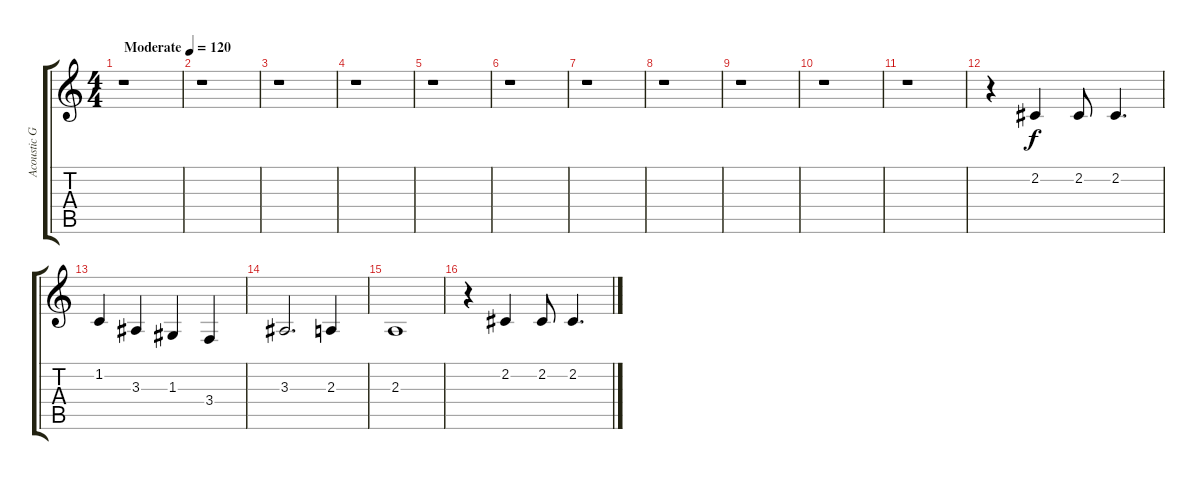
\track ("Acoustic Grand Piano" "Acoustic G") {instrument acousticgrandpiano}
\staff {score tabs}
\tuning (E4 B3 G3 D3 A2 E2) {hide}
\ts (4 4)
\tempo (120 "Moderate")
\clef g2
\ks c
r.1{dy f instrument acousticgrandpiano} |
r.1 |
r.1 |
r.1 |
r.1 |
r.1 |
r.1 |
r.1 |
r.1 |
r.1 |
r.1 |
r.4 2.2.4{volume 12 balance 8 instrument clarinet} 2.2.8 2.2.4{d} |
1.2.4 3.3.4 1.3.4 3.4.4 |
3.3.2{d} 2.3.4 |
2.3.1 |
r.4 2.2.4 2.2.8 2.2.4{d}
